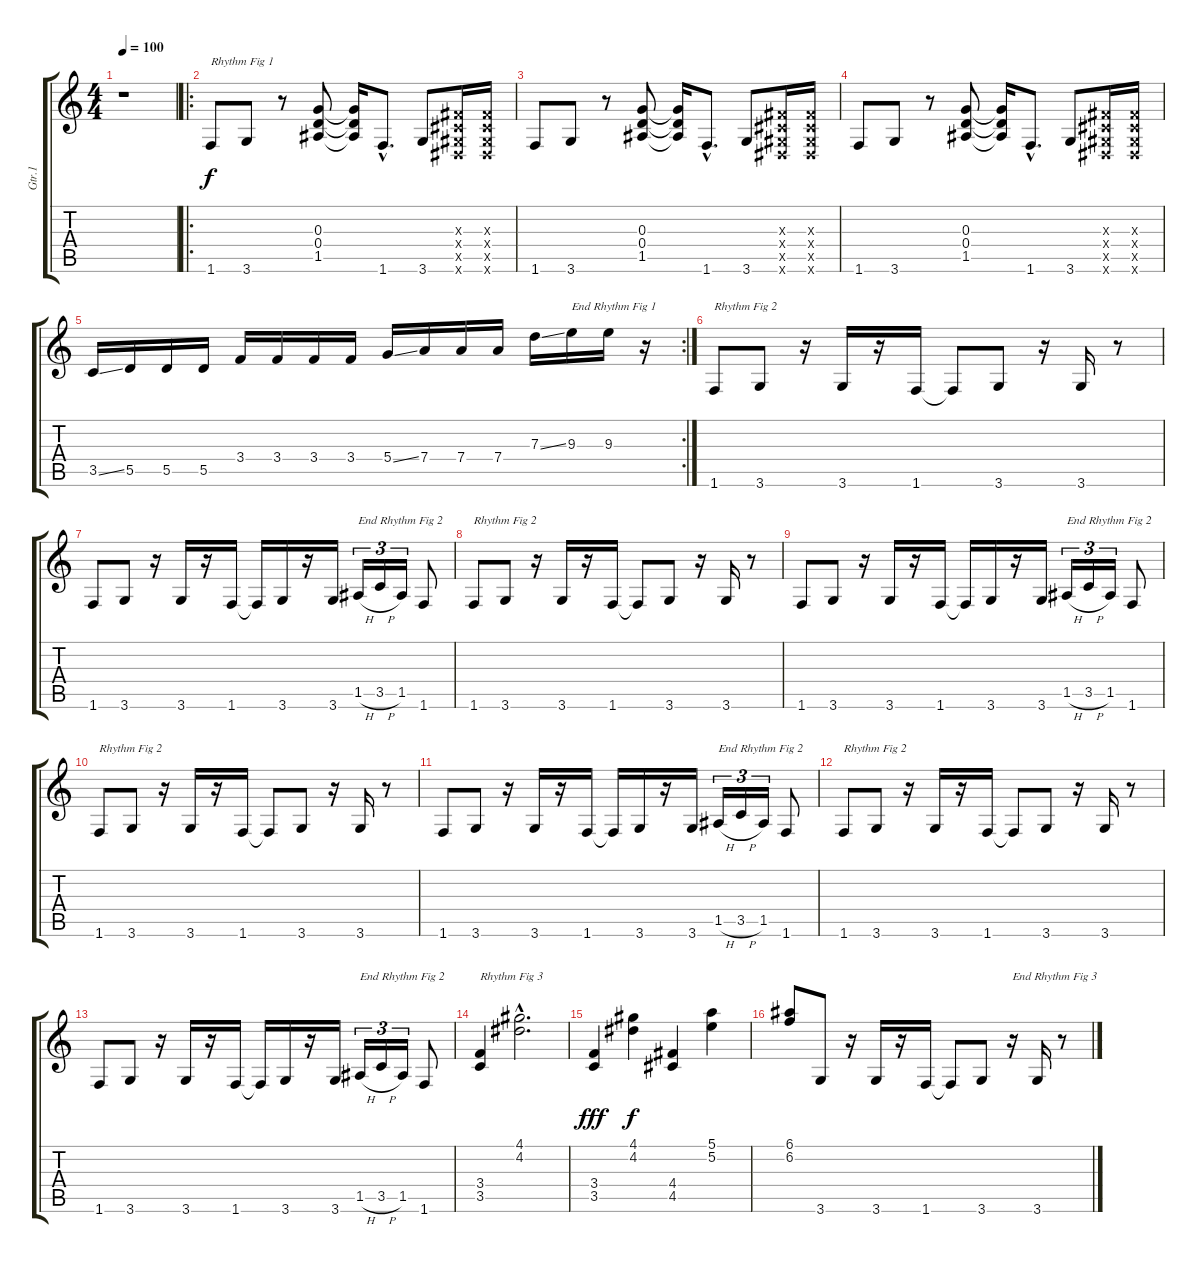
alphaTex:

\track ("Gtr.1" "Gtr.1") {instrument overdrivenguitar}
\staff {score tabs}
\tuning (E4 B3 G3 D3 A2 E2) {hide}
\ts (4 4)
\tempo 100
\clef g2
\ks c
r.1{dy f instrument overdrivenguitar} |
\ro
1.6.8{txt "Rhythm Fig 1"} 3.6.8 r.8 (0.3 0.4 1.5).8 (0.3{t} 0.4{t} 1.5{t}).16 1.6{hac}.8{d} 3.6.8 (-1.3{x} -1.4{x} -1.5{x} -1.6{x}).16 (-1.3{x} -1.4{x} -1.5{x} -1.6{x}).16 |
1.6.8 3.6.8 r.8 (0.3 0.4 1.5).8 (0.3{t} 0.4{t} 1.5{t}).16 1.6{hac}.8{d} 3.6.8 (-1.3{x} -1.4{x} -1.5{x} -1.6{x}).16 (-1.3{x} -1.4{x} -1.5{x} -1.6{x}).16 |
1.6.8 3.6.8 r.8 (0.3 0.4 1.5).8 (0.3{t} 0.4{t} 1.5{t}).16 1.6{hac}.8{d} 3.6.8 (-1.3{x} -1.4{x} -1.5{x} -1.6{x}).16 (-1.3{x} -1.4{x} -1.5{x} -1.6{x}).16 |
\rc 2
3.5{ss}.16 5.5.16 5.5.16 5.5.16 3.4.16 3.4.16 3.4.16 3.4.16 5.4{ss}.16 7.4.16 7.4.16 7.4.16 7.3{ss}.16 9.3.16{txt "End Rhythm Fig 1"} 9.3.16 r.16 |
1.6.8{txt "Rhythm Fig 2"} 3.6.8 r.16 3.6.16 r.16 1.6.16 1.6{t}.8 3.6.8 r.16 3.6.16 r.8 |
1.6.8 3.6.8 r.16 3.6.16 r.16 1.6.16 1.6{t}.16 3.6.16 r.16 3.6.16 1.5{h}.16{tu (3 2) txt "End Rhythm Fig 2"} 3.5{h}.16{tu (3 2)} 1.5.16{tu (3 2)} 1.6.8 |
1.6.8{txt "Rhythm Fig 2"} 3.6.8 r.16 3.6.16 r.16 1.6.16 1.6{t}.8 3.6.8 r.16 3.6.16 r.8 |
1.6.8 3.6.8 r.16 3.6.16 r.16 1.6.16 1.6{t}.16 3.6.16 r.16 3.6.16 1.5{h}.16{tu (3 2) txt "End Rhythm Fig 2"} 3.5{h}.16{tu (3 2)} 1.5.16{tu (3 2)} 1.6.8 |
1.6.8{txt "Rhythm Fig 2"} 3.6.8 r.16 3.6.16 r.16 1.6.16 1.6{t}.8 3.6.8 r.16 3.6.16 r.8 |
1.6.8 3.6.8 r.16 3.6.16 r.16 1.6.16 1.6{t}.16 3.6.16 r.16 3.6.16 1.5{h}.16{tu (3 2) txt "End Rhythm Fig 2"} 3.5{h}.16{tu (3 2)} 1.5.16{tu (3 2)} 1.6.8 |
1.6.8{txt "Rhythm Fig 2"} 3.6.8 r.16 3.6.16 r.16 1.6.16 1.6{t}.8 3.6.8 r.16 3.6.16 r.8 |
1.6.8 3.6.8 r.16 3.6.16 r.16 1.6.16 1.6{t}.16 3.6.16 r.16 3.6.16 1.5{h}.16{tu (3 2) txt "End Rhythm Fig 2"} 3.5{h}.16{tu (3 2)} 1.5.16{tu (3 2)} 1.6.8 |
(3.4 3.5).4{txt "Rhythm Fig 3"} (4.1{hac} 4.2{hac}).2{d} |
(3.4 3.5).4{dy fff} (4.1 4.2).4{dy f} (4.4 4.5).4 (5.1 5.2).4 |
(6.1 6.2).8 3.6.8 r.16 3.6.16 r.16 1.6.16 1.6{t}.8 3.6.8 r.16{txt "End Rhythm Fig 3"} 3.6.16 r.8
